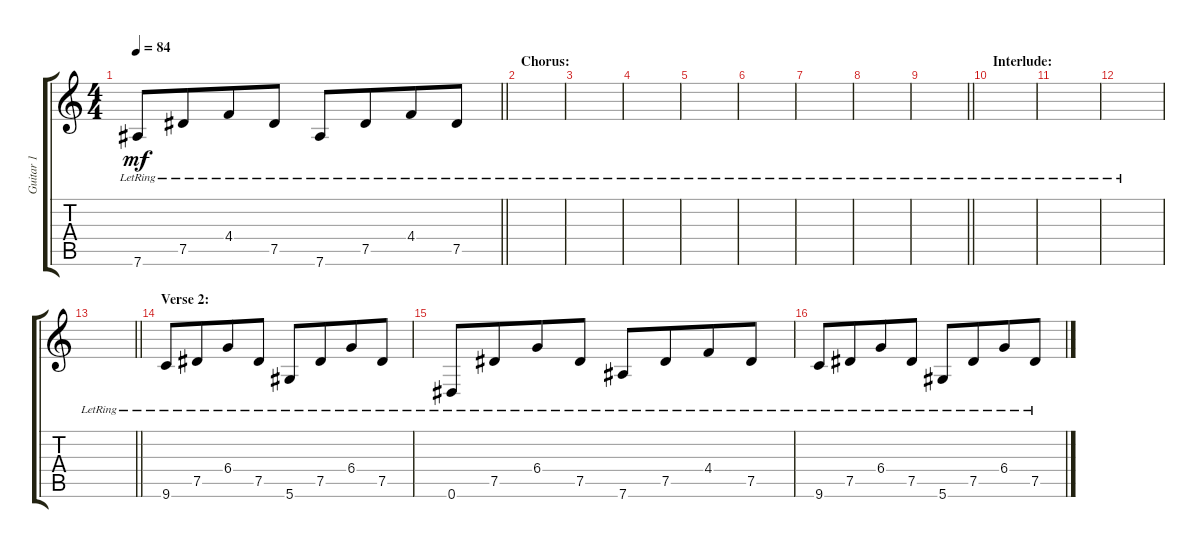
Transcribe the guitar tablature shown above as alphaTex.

\track ("Guitar 1" "Guitar 1") {instrument electricguitarclean}
\staff {score tabs}
\tuning (Eb4 Bb3 Gb3 Db3 Ab2 Eb2) {hide}
\ts (4 4)
\tempo 84
\clef g2
\barLineRight lightlight
\ks c
7.6{lr}.8{dy mf} 7.5{lr}.8{beam merge} 4.4{lr}.8 7.5{lr}.8 7.6{lr}.8 7.5{lr}.8{beam merge} 4.4{lr}.8 7.5{lr}.8 |
\section ("" "Chorus:")
|
|
|
|
|
|
|
\barLineRight lightlight
|
\section ("" "Interlude:")
|
|
|
\barLineRight lightlight
|
\section ("" "Verse 2:")
9.6{lr}.8 7.5{lr}.8{beam merge} 6.4{lr}.8 7.5{lr}.8 5.6{lr}.8 7.5{lr}.8{beam merge} 6.4{lr}.8 7.5{lr}.8 |
0.6{lr}.8 7.5{lr}.8{beam merge} 6.4{lr}.8 7.5{lr}.8 7.6{lr}.8 7.5{lr}.8{beam merge} 4.4{lr}.8 7.5{lr}.8 |
9.6{lr}.8 7.5{lr}.8{beam merge} 6.4{lr}.8 7.5{lr}.8 5.6{lr}.8 7.5{lr}.8{beam merge} 6.4{lr}.8 7.5{lr}.8
